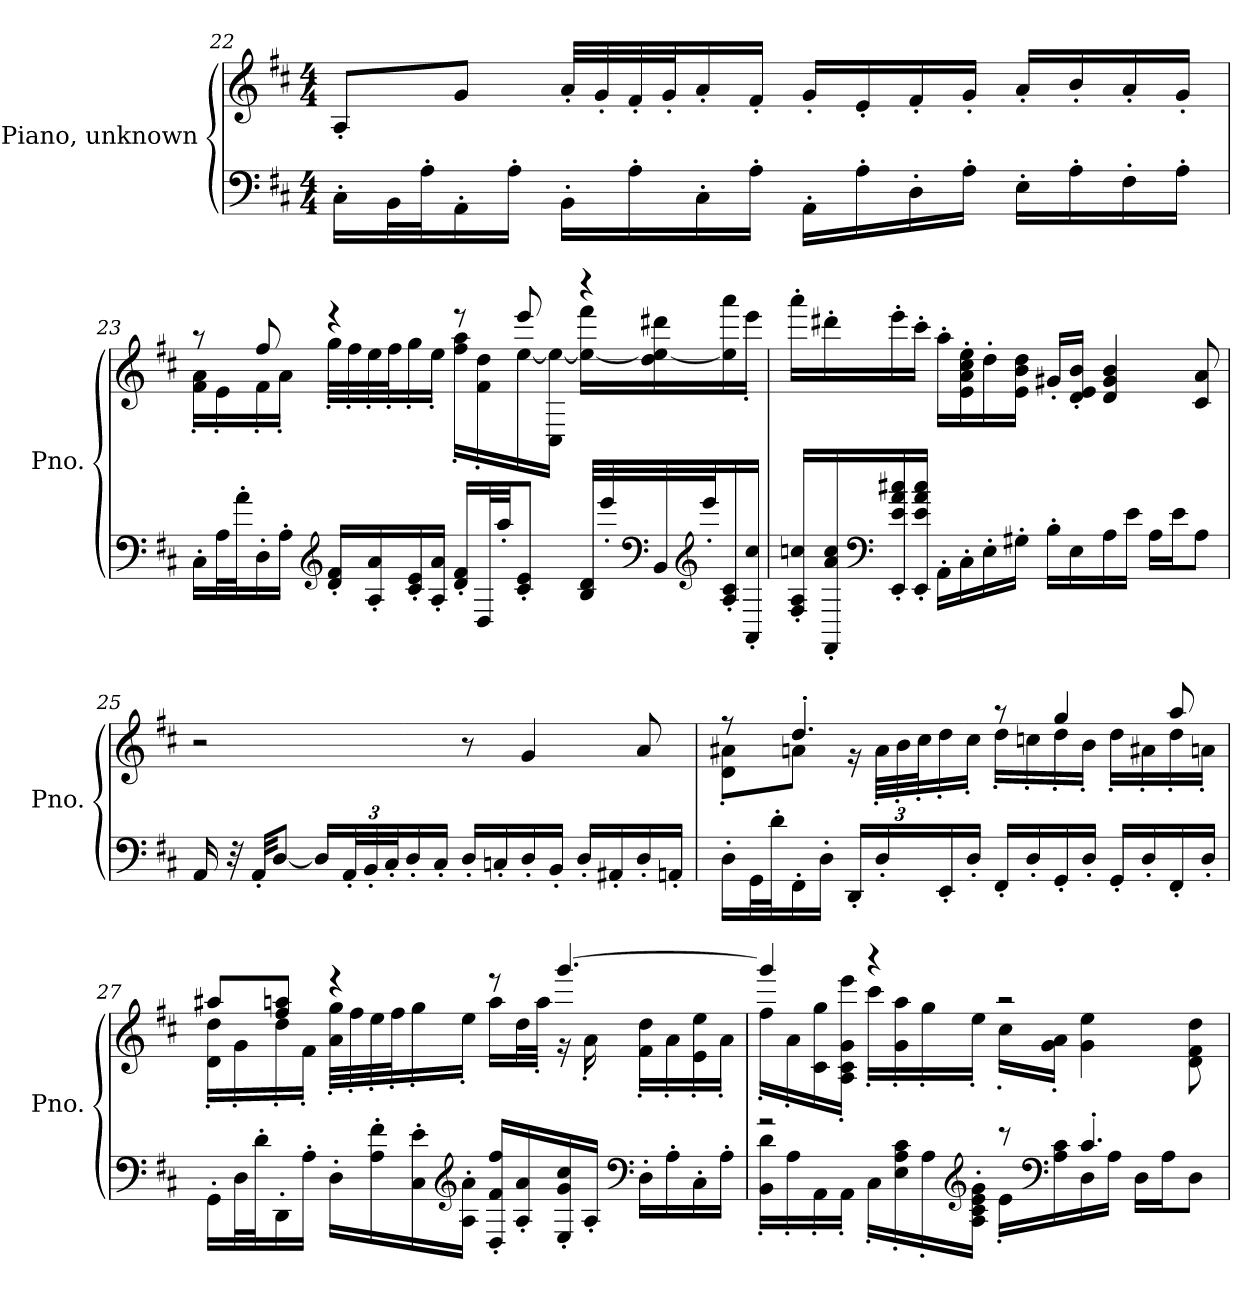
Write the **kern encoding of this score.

**kern	**kern
*part1	*part1
*staff2	*staff1
*I"Piano, unknown	*
*I'Pno.	*
!!LO:LB:g=z
*clefF4	*clefG2
*k[f#c#]	*k[f#c#]
*M4/4	*M4/4
=22	=22
16C#'\LL	8A'/L
32BB\L	.
32A'\J	.
16AA'\	8g/J
16A'\JJ	.
16BB'\LL	32a'/LLL
.	32g'/
16A'\	32f#'/
.	32g'/J
16C#'\	16a'/
16A'\JJ	16f#'/JJ
16AA'\LL	16g'/LL
16A'\	16e'/
16D'\	16f#'/
16A'\JJ	16g'/JJ
16E'\LL	16a'/LL
16A'\	16b'/
16F#'\	16a'/
16A'\JJ	16g'/JJ
!!LO:PB:g=z
=23	=23
*	*^
16C#'\LL	8r	16f#\' 16a\'LL
32A\L	.	16e'\
32a'\J	.	.
16D'\	8ff#/	16f#'\
16A'\JJ	.	16a'\JJ
*clefG2	*	*
16d/' 16f#/'LL	4r	32gg'\LLL
.	.	32ff#'\
16A/' 16a/'	.	32ee'\
.	.	32ff#'\J
16c#/' 16e/'	.	16gg'\
16A/' 16a/'JJ	.	16ee'\JJ
16d/' 16f#/'LL	8r	16ff#\' 16aa\'LL
32D/L	.	16f#\' 16dd\'
32aa'/JJ	.	.
8c#/' 8e/'J	8eee/	[16ee\
.	.	16C#\ 16ee\_JJ
32B/ 32d/LLL	4r	16ee\_ 16fff#\LL
32eee'/	.	.
*clefF4	*	*
32BB/	.	16dd\ 16ee\_ 16ddd#X\
*clefG2	*	*
32eee'/J	.	.
16A/' 16c#/'	.	16ee\] 16aaa\
16AA/' 16cc#/'JJ	.	16eee'\JJ
*	*v	*v
!!LO:LB:g=z
=24	=24
16F#/' 16A/' 16ccn/'LL	16aaa'\LL
16FF#/' 16a/' 16cc/'	16ddd#X'\
*clefF4	*
16EE/' 16e/' 16a/' 16cc#X/'	16eee'\
16EE/' 16e/' 16a/' 16cc#/'JJ	16ccc#'\JJ
16AA'\LL	16aa'\LL
16C#'\	16e\' 16a\' 16cc#\' 16ee\'
16E'\	16dd'\
16G#X'\JJ	16e\ 16b\ 16dd\JJ
16B'\LL	16g#X'/LL
16E\	16d/' 16e/' 16b/'JJ
16A\	4d/ 4g#/ 4b/
16e\JJ	.
16A\LL	.
16e\J	.
8A\J	8c#/ 8a/
=25	=25
16AA/	2r
32r	.
32AA'/KKL	.
[8D/J	.
16D/LL]	.
*Xbrackettup	*
48AA'/L	.
48BB'/	.
48C#'/J	.
16D'/	.
16C#'/JJ	.
16D'/LL	8r
16Cn'/	.
16D'/	4g/
16BB'/JJ	.
16D'/LL	.
16AA#X'/	.
16D'/	8a/
16AAn'/JJ	.
!!LO:LB:g=z
=26	=26
*	*^
16D'\LL	8r	8d\' 8a#X\'L
32GG\L	.	.
32d'\J	.	.
16FF#'\	4.dd'/	8an\J
16D'\JJ	.	.
16DD'/LL	.	16r
*	*	*Xbrackettup
16D'/	.	48a'\LLL
.	.	48b'\
.	.	48cc#'\J
16EE'/	.	16dd'\
16D'/JJ	.	16cc#'\JJ
16FF#'/LL	8r	16dd'\LL
16D'/	.	16ccn'\
16GG'/	4gg/	16dd'\
16D'/JJ	.	16b'\JJ
16GG'/LL	.	16dd'\LL
16D'/	.	16a#X'\
16FF#'/	8aa/	16dd'\
16D'/JJ	.	16an'\JJ
!!LO:LB:g=z	!!
=27	=27	=27
16GG'\LL	8aa#X/L	16d\' 16dd\'LL
32D\L	.	16g'\
32d'\J	.	.
16DD'\	8ff#/ 8aan/J	16dd'\
16A'\JJ	.	16f#'\JJ
16D'\LL	4r	32a\' 32gg\'LLL
.	.	32ff#'\
16A\' 16f#\'	.	32ee'\
.	.	32ff#'\J
16C#\' 16e\'	.	16gg'\
*clefG2	*	*
16A\' 16a\'JJ	.	16ee'\JJ
16D/' 16f#/' 16ff#/'LL	8r	16aa\LL
16A/' 16a/'	.	32dd\L
.	.	32aa'\JJJ
16E/' 16g/' 16cc#/'	[4.ggg/	16r
16A'/JJ	.	16a'\
*clefF4	*	*
16D'\LL	.	16f#\' 16dd\'LL
16A'\	.	16a'\
16C#'\	.	16e\' 16ee\'
16A'\JJ	.	16a'\JJ
=28	=28	=28
*^	*	*
2r	16BB\' 16d\'LL	4ggg/]	16ff#'\LL
.	16A'\	.	16a'\
.	16AA'\	.	16c#\ 16gg\
.	16AA'\JJ	.	16A\' 16c#\' 16g\' 16eee\'JJ
.	16C#'\LL	4r	16ccc#'\LL
.	16E\' 16A\' 16c#\'	.	16g\' 16aa\'
.	16A'\	.	16gg'\
*clefG2	*	*	*
.	16A\' 16c#\' 16e\' 16g\'JJ	.	16ee'\JJ
8r	16e'\LL	2r	16cc#'\LL
*clefF4	*	*	*
.	16A\ 16c#\	.	16g\' 16a\'JJ
4.c#'/	16D\	.	4g\ 4ee\
.	16A\JJ	.	.
.	16D\LL	.	.
.	16A\J	.	.
.	8D\J	.	8d\ 8f#\ 8dd\
*v	*v	*	*
*	*v	*v
=	=
*-	*-
